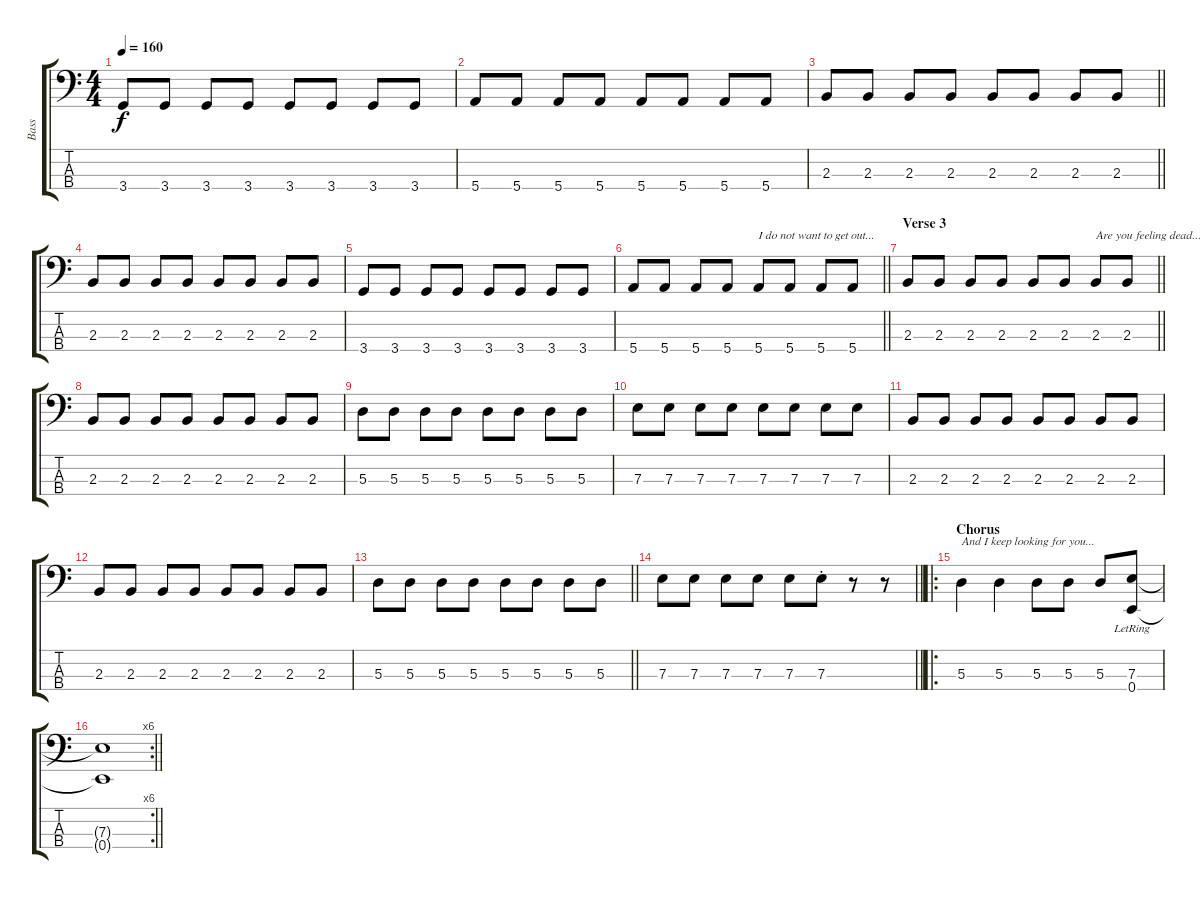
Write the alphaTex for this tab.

\track ("Bass" "Bass") {instrument electricbasspick}
\staff {score tabs}
\tuning (G2 D2 A1 E1) {hide}
\ts (4 4)
\tempo 160
\clef f4
\ks c
3.4.8{dy f} 3.4.8 3.4.8 3.4.8 3.4.8 3.4.8 3.4.8 3.4.8 |
5.4.8 5.4.8 5.4.8 5.4.8 5.4.8 5.4.8 5.4.8 5.4.8 |
\barLineRight lightlight
2.3.8 2.3.8 2.3.8 2.3.8 2.3.8 2.3.8 2.3.8 2.3.8 |
2.3.8 2.3.8 2.3.8 2.3.8 2.3.8 2.3.8 2.3.8 2.3.8 |
3.4.8 3.4.8 3.4.8 3.4.8 3.4.8 3.4.8 3.4.8 3.4.8 |
\barLineRight lightlight
5.4.8 5.4.8 5.4.8 5.4.8 5.4.8{txt "I do not want to get out..."} 5.4.8 5.4.8 5.4.8 |
\section ("" "Verse 3")
\barLineRight lightlight
2.3.8 2.3.8 2.3.8 2.3.8 2.3.8 2.3.8 2.3.8{txt "Are you feeling dead..."} 2.3.8 |
2.3.8 2.3.8 2.3.8 2.3.8 2.3.8 2.3.8 2.3.8 2.3.8 |
5.3.8 5.3.8 5.3.8 5.3.8 5.3.8 5.3.8 5.3.8 5.3.8 |
7.3.8 7.3.8 7.3.8 7.3.8 7.3.8 7.3.8 7.3.8 7.3.8 |
2.3.8 2.3.8 2.3.8 2.3.8 2.3.8 2.3.8 2.3.8 2.3.8 |
2.3.8 2.3.8 2.3.8 2.3.8 2.3.8 2.3.8 2.3.8 2.3.8 |
\barLineRight lightlight
5.3.8 5.3.8 5.3.8 5.3.8 5.3.8 5.3.8 5.3.8 5.3.8 |
\barLineRight lightlight
7.3.8 7.3.8 7.3.8 7.3.8 7.3.8 7.3{st}.8 r.8 r.8 |
\ro
\section ("" "Chorus")
5.3.4{txt "And I keep looking for you..."} 5.3.4 5.3.8 5.3.8 5.3.8 (7.3{lr} 0.4).8 |
\rc 6
\barLineRight lightlight
(7.3{t} 0.4{t}).1
